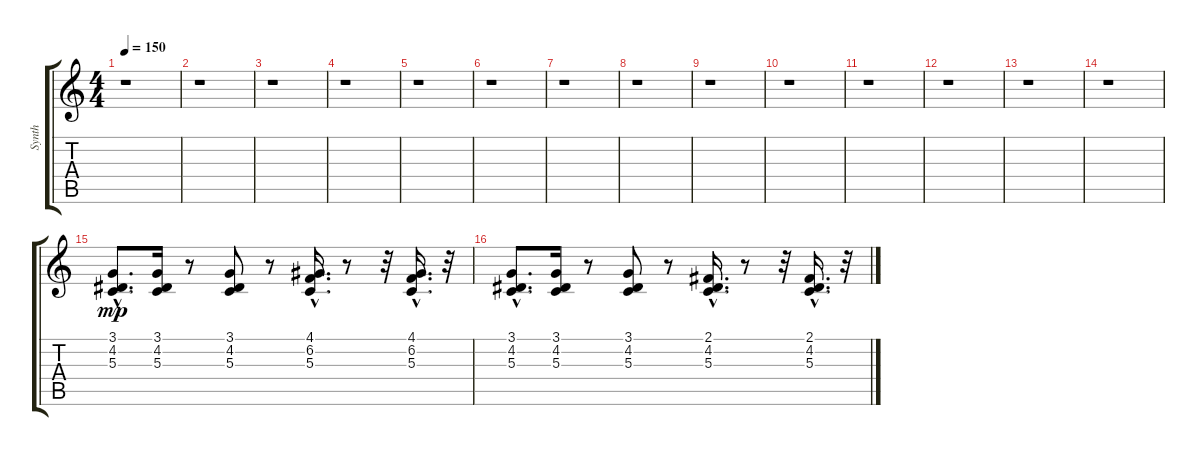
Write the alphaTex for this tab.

\track ("Synth" "Synth") {instrument drawbarorgan}
\staff {score tabs}
\tuning (E4 B3 G3 D3 A2 E2) {hide}
\ts (4 4)
\tempo 150
\clef g2
\ks c
r.1{dy mp} |
r.1 |
r.1 |
r.1 |
r.1 |
r.1 |
r.1 |
r.1 |
r.1 |
r.1 |
r.1 |
r.1 |
r.1 |
r.1 |
(3.1{hac} 4.2{hac} 5.3{hac}).8{d} (3.1 4.2 5.3).16 r.8 (3.1 4.2 5.3).8 r.8 (4.1{hac} 6.2{hac} 5.3{hac}).16{d} r.8 r.32 (4.1{hac} 6.2{hac} 5.3{hac}).16{d} r.32 |
(3.1{hac} 4.2{hac} 5.3{hac}).8{d} (3.1 4.2 5.3).16 r.8 (3.1 4.2 5.3).8 r.8 (2.1{hac} 4.2{hac} 5.3{hac}).16{d} r.8 r.32 (2.1{hac} 4.2{hac} 5.3{hac}).16{d} r.32
